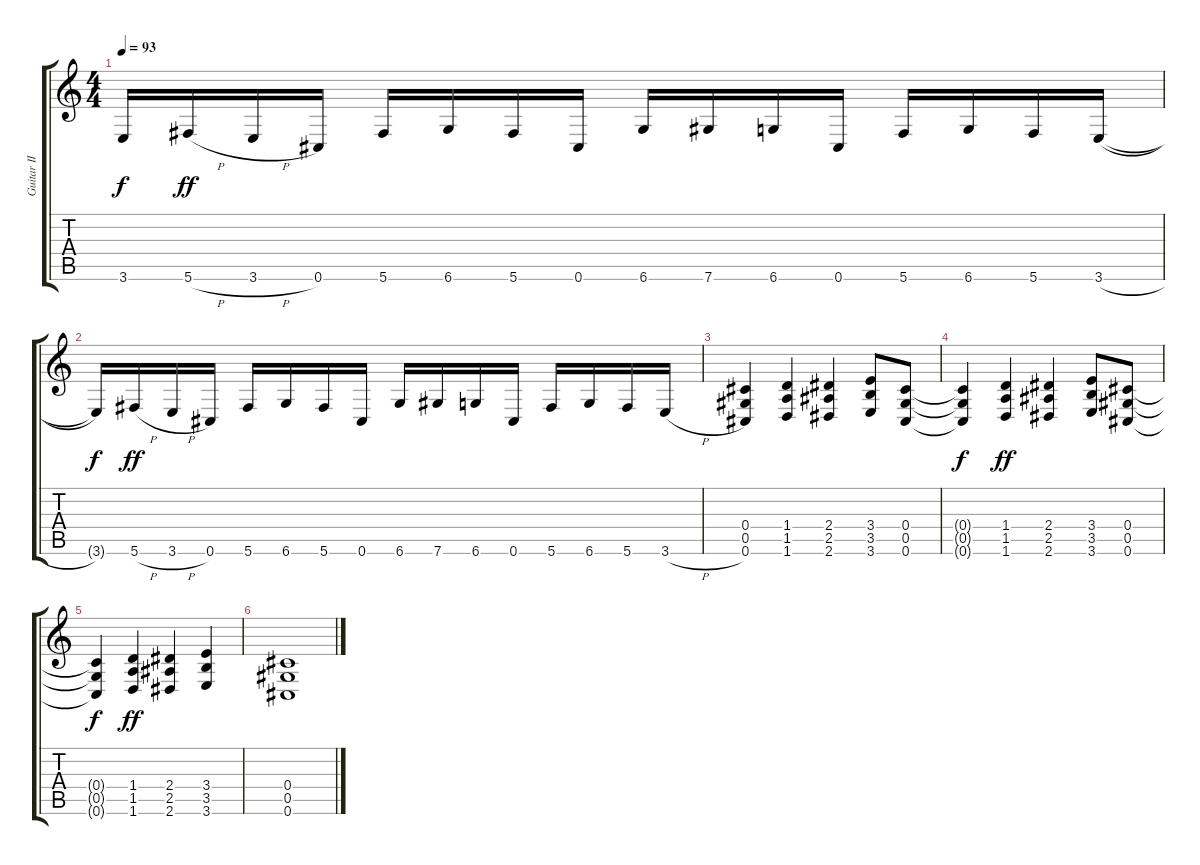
\track ("Guitar II" "Guitar II") {instrument overdrivenguitar}
\staff {score tabs}
\tuning (Eb4 Bb3 Gb3 Db3 Ab2 Db2) {hide}
\ts (4 4)
\tempo 93
\clef g2
\ks c
3.6{t}.16{dy f} 5.6{h}.16{dy ff} 3.6{h}.16 0.6.16 5.6.16 6.6.16 5.6.16 0.6.16 6.6.16 7.6.16 6.6.16 0.6.16 5.6.16 6.6.16 5.6.16 3.6{h}.16 |
3.6{t}.16{dy f} 5.6{h}.16{dy ff} 3.6{h}.16 0.6.16 5.6.16 6.6.16 5.6.16 0.6.16 6.6.16 7.6.16 6.6.16 0.6.16 5.6.16 6.6.16 5.6.16 3.6{h}.16 |
(0.4 0.5 0.6).4 (1.4 1.5 1.6).4 (2.4 2.5 2.6).4 (3.4 3.5 3.6).8 (0.4 0.5 0.6).8 |
(0.4{t} 0.5{t} 0.6{t}).4{dy f} (1.4 1.5 1.6).4{dy ff} (2.4 2.5 2.6).4 (3.4 3.5 3.6).8 (0.4 0.5 0.6).8 |
(0.4{t} 0.5{t} 0.6{t}).4{dy f} (1.4 1.5 1.6).4{dy ff} (2.4 2.5 2.6).4 (3.4 3.5 3.6).4 |
(0.4 0.5 0.6).1
